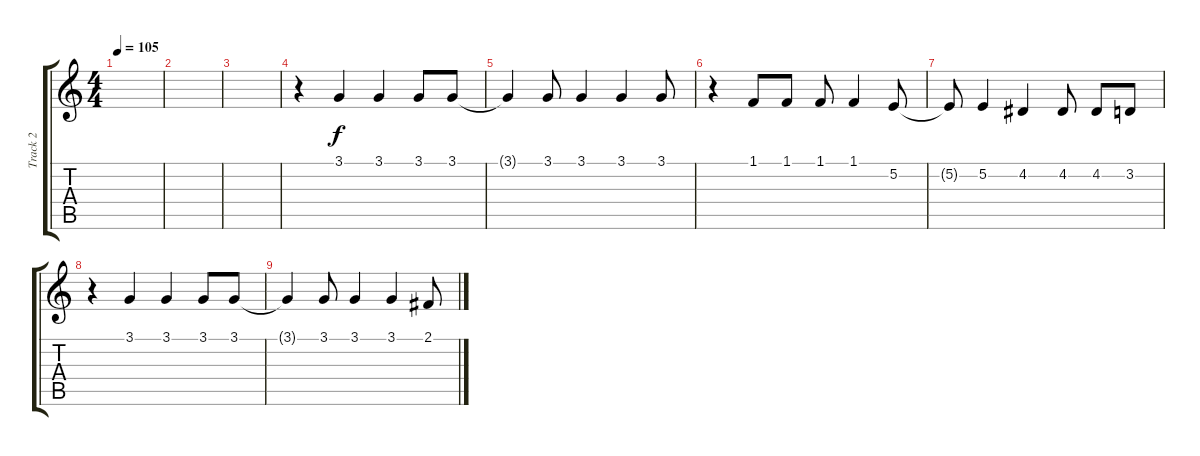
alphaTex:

\track ("Track 2" "Track 2") {instrument lead6voice}
\staff {score tabs}
\tuning (E4 B3 G3 D3 A2 E2) {hide}
\ts (4 4)
\tempo 105
\clef g2
\ks c
|
|
|
r.4 3.1.4 3.1.4 3.1.8 3.1.8 |
3.1{t}.4 3.1.8 3.1.4 3.1.4 3.1.8 |
r.4 1.1.8 1.1.8 1.1.8 1.1.4 5.2.8 |
5.2{t}.8 5.2.4 4.2.4 4.2.8 4.2.8 3.2.8 |
r.4 3.1.4 3.1.4 3.1.8 3.1.8 |
3.1{t}.4 3.1.8 3.1.4 3.1.4 2.1.8
